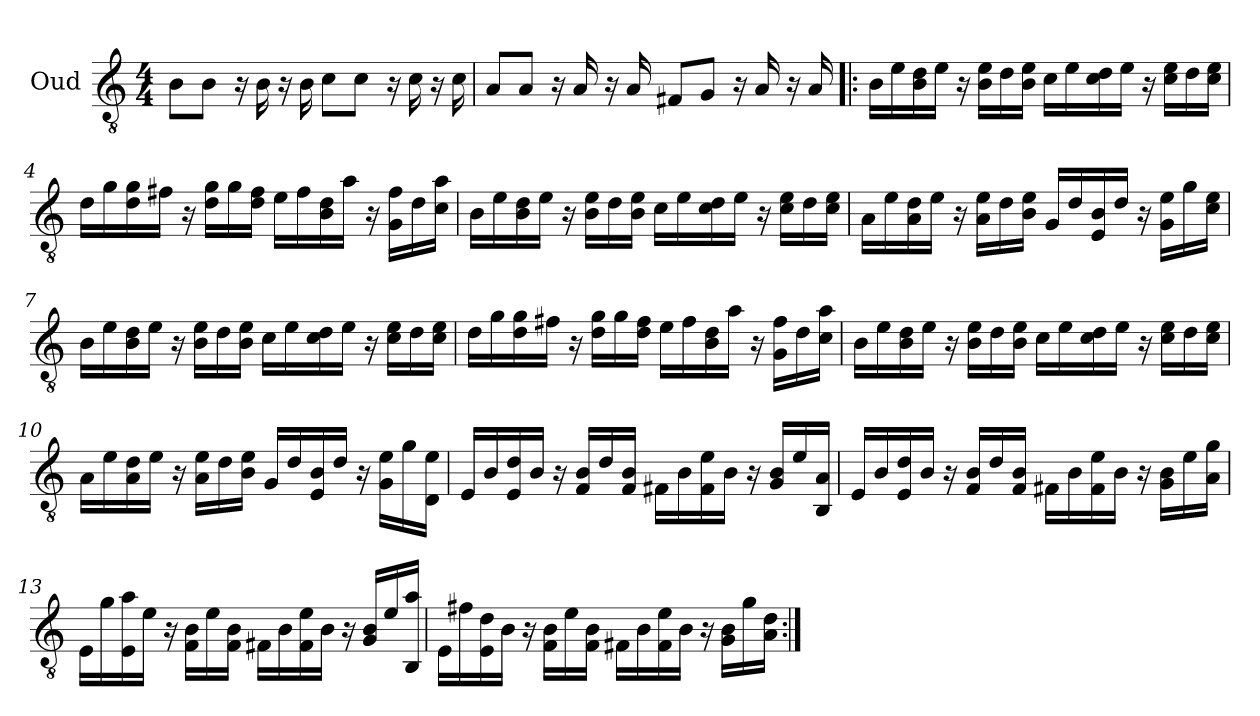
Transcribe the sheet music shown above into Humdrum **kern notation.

**kern
*part1
*staff1
*I"Oud
*I'Oud
*stria5
*clefGv2
*k[]
*M4/4
*MM70
=1
8BL
8BJ
16r
16B
16r
16B
8cL
8cJ
16r
16c
16r
16c
=2
8AL
8AJ
16r
16A
16r
16A
8F#XL
8GJ
16r
16A
16r
16A
=3!|:
16BLL
16e
16B 16d
16eJJ
16r
16e 16BLL
16d
16e 16BJJ
16cLL
16e
16c 16d
16eJJ
16r
16e 16cLL
16d
16e 16cJJ
=4
16dLL
16g
16g 16d
16f#XJJ
16r
16g 16dLL
16g
16f# 16dJJ
16eLL
16f#
16d 16B
16aJJ
16r
16f# 16GLL
16d
16a 16cJJ
=5
16BLL
16e
16B 16d
16eJJ
16r
16e 16BLL
16d
16e 16BJJ
16cLL
16e
16c 16d
16eJJ
16r
16e 16cLL
16d
16e 16cJJ
=6
16ALL
16e
16A 16d
16eJJ
16r
16A 16eLL
16d
16B 16eJJ
16GLL
16d
16E 16B
16dJJ
16r
16G 16eLL
16g
16c 16eJJ
=7
16BLL
16e
16B 16d
16eJJ
16r
16e 16BLL
16d
16e 16BJJ
16cLL
16e
16c 16d
16eJJ
16r
16e 16cLL
16d
16e 16cJJ
=8
16dLL
16g
16g 16d
16f#XJJ
16r
16g 16dLL
16g
16f# 16dJJ
16eLL
16f#
16d 16B
16aJJ
16r
16f# 16GLL
16d
16a 16cJJ
=9
16BLL
16e
16B 16d
16eJJ
16r
16e 16BLL
16d
16e 16BJJ
16cLL
16e
16c 16d
16eJJ
16r
16e 16cLL
16d
16e 16cJJ
=10
16ALL
16e
16A 16d
16eJJ
16r
16A 16eLL
16d
16B 16eJJ
16GLL
16d
16E 16B
16dJJ
16r
16G 16eLL
16g
16e 16DJJ
=11
16ELL
16B
16E 16d
16BJJ
16r
16F 16BLL
16d
16F 16BJJ
16F#XLL
16B
16F# 16e
16BJJ
16r
16G 16BLL
16e
16BB 16AJJ
=12
16ELL
16B
16E 16d
16BJJ
16r
16F 16BLL
16d
16F 16BJJ
16F#XLL
16B
16F# 16e
16BJJ
16r
16G 16BLL
16e
16A 16gJJ
=13
16ELL
16g
16E 16a
16eJJ
16r
16F 16BLL
16e
16F 16BJJ
16F#XLL
16B
16F# 16e
16BJJ
16r
16G 16BLL
16e
16BB 16aJJ
=14
16ELL
16f#X
16E 16d
16BJJ
16r
16F 16BLL
16e
16F 16BJJ
16F#XLL
16B
16F# 16e
16BJJ
16r
16G 16BLL
16g
16A 16dJJ
=:|!
*-
